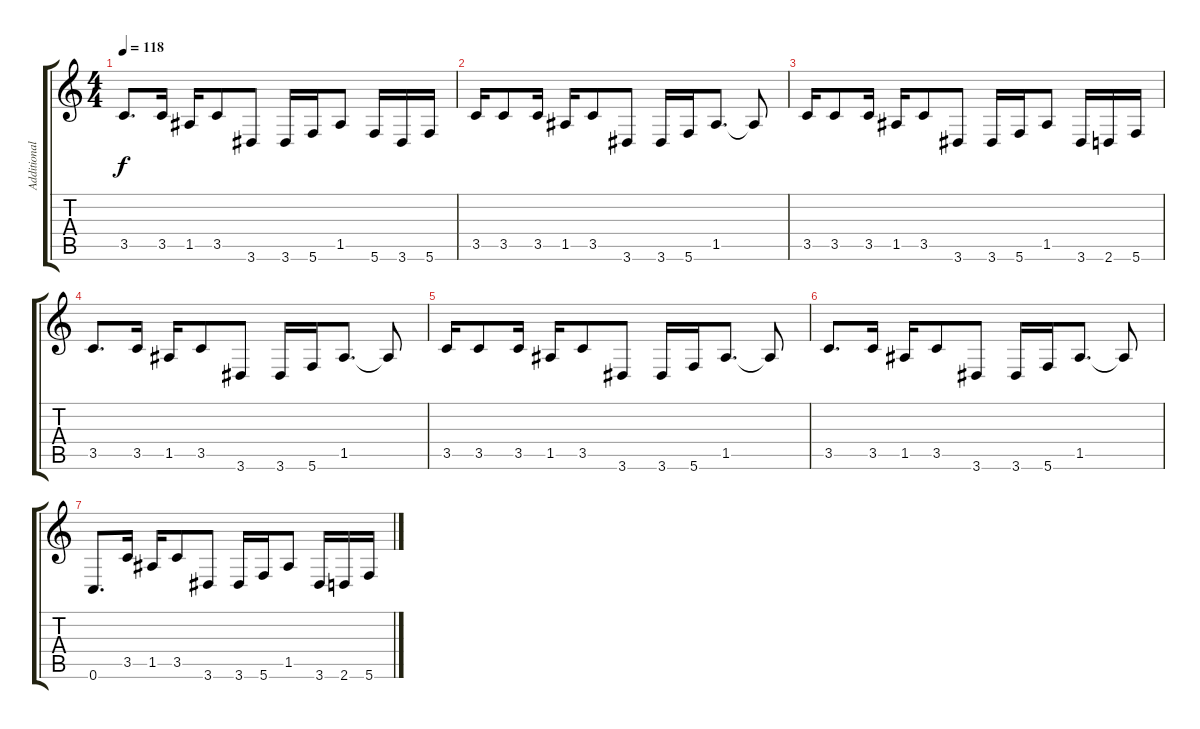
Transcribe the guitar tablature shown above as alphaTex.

\track ("Additional guitar" "Additional") {instrument distortionguitar}
\staff {score tabs}
\tuning (E4 B3 G3 D3 A2 C2) {hide}
\ts (4 4)
\tempo 118
\clef g2
\ks c
3.5.8{d dy f} 3.5.16 1.5.16 3.5.8 3.6.8 3.6.16 5.6.16 1.5.8 5.6.16 3.6.16 5.6.16 |
3.5.16 3.5.8 3.5.16 1.5.16 3.5.8 3.6.8 3.6.16 5.6.16 1.5.8{d} 1.5{t}.8 |
3.5.16 3.5.8 3.5.16 1.5.16 3.5.8 3.6.8 3.6.16 5.6.16 1.5.8 3.6.16 2.6.16 5.6.16 |
3.5.8{d} 3.5.16 1.5.16 3.5.8 3.6.8 3.6.16 5.6.16 1.5.8{d} 1.5{t}.8 |
3.5.16 3.5.8 3.5.16 1.5.16 3.5.8 3.6.8 3.6.16 5.6.16 1.5.8{d} 1.5{t}.8 |
3.5.8{d} 3.5.16 1.5.16 3.5.8 3.6.8 3.6.16 5.6.16 1.5.8{d} 1.5{t}.8 |
0.6.8{d} 3.5.16 1.5.16 3.5.8 3.6.8 3.6.16 5.6.16 1.5.8 3.6.16 2.6.16 5.6.16
